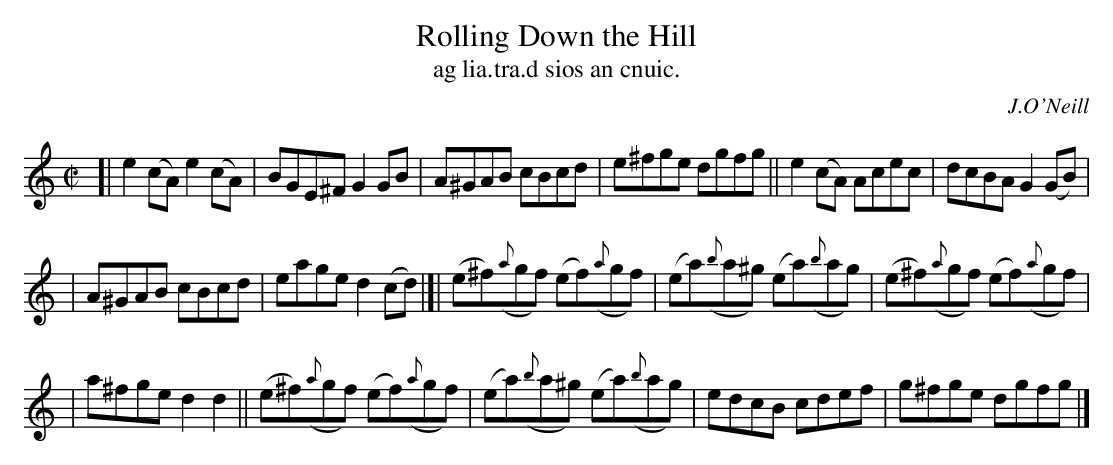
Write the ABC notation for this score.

X:1
T: Rolling Down the Hill
O: J.O'Neill
T: ag lia.tra.d sios an cnuic.
M: C|
L: 1/8
K: C
[| e2(cA) e2(cA) | BGE^F G2GB | A^GAB cBcd | e^fge dgfg || e2(cA) Acec | dcBA  G2(GB) |
| A^GAB cBcd | eaged2 (cd) |[| (e^f)({a}gf) (ef)({a}gf) | (ea)({b}a^g) (ea)({b}ag) | (e^f)({a}gf) (ef)({a}gf) |
| a^fge d2 d2 || (e^f)({a}gf) (ef)({a}gf) | (ea)({b}a^g) (ea)({b}ag) | edcB cdef | g^fge dgfg |]
